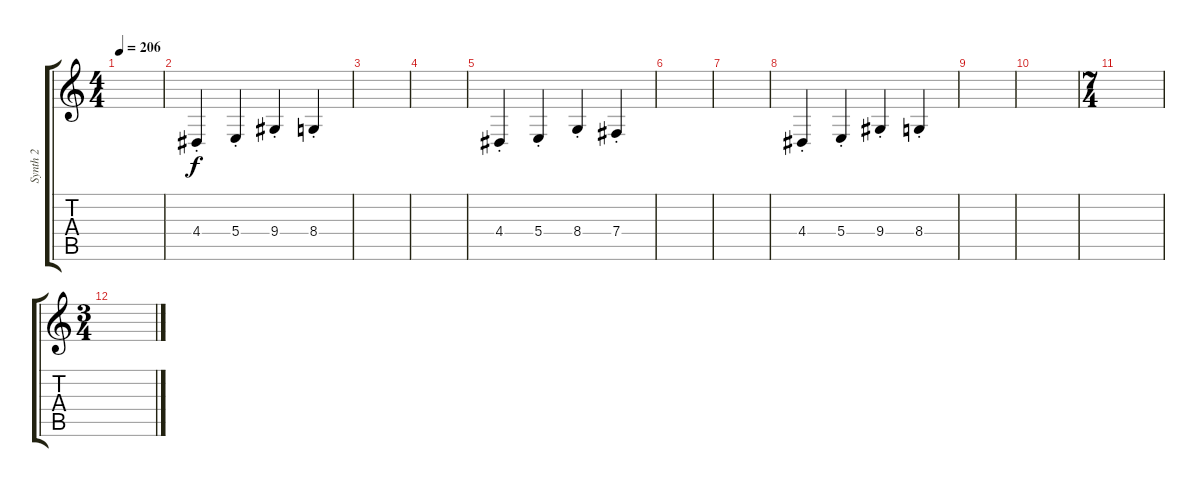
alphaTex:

\track ("Synth 2" "Synth 2") {instrument frenchhorn}
\staff {score tabs}
\tuning (Db4 Ab3 E3 B2 Gb2 Db2) {hide}
\ts (4 4)
\tempo 206
\clef g2
\ks c
|
4.4{st}.4 5.4{st}.4 9.4{st}.4 8.4{st}.4 |
|
|
4.4{st}.4 5.4{st}.4 8.4{st}.4 7.4{st}.4 |
|
|
4.4{st}.4 5.4{st}.4 9.4{st}.4 8.4{st}.4 |
|
|
\ts (7 4)
|
\ts (3 4)
